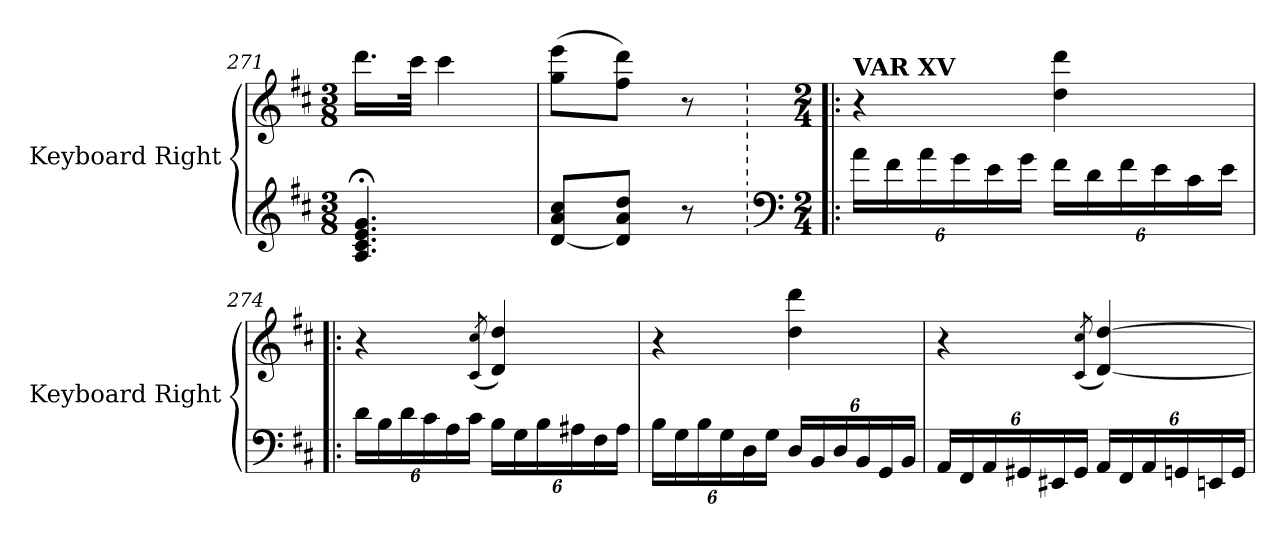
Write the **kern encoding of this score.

**kern	**kern
*part1	*part1
*staff2	*staff1
*I"Keyboard Right	*
*I'Keyboard Right	*
*clefG2	*clefG2
*k[f#c#]	*k[f#c#]
*D:	*D:
*M3/8	*M3/8
=271	=271
4.A/;< 4.c#/;< 4.e/;< 4.g/;<	16.ddd\LL
.	32ccc#\JJk
.	4ccc#\
=272	=272
[8d/ 8a/ 8cc#/L	(>8gg\ 8eee\L
8d/] 8a/ 8dd/J	8ff#\ 8ddd\J)
8r	8r
=273|!:	=273|!:
*clefF4	*
*M2/4	*M2/4
*Xbrackettup	*
!	!LO:TX:a:B:t=VAR XV
24a\LL	4r
24f#\	.
24a\	.
24g\	.
24e\	.
24g\JJ	.
24f#\LL	4dd\ 4ddd\
24d\	.
24f#\	.
24e\	.
24c#\	.
24e\JJ	.
!!LO:LB:g=z
=274	=274
24d\LL	4r
24B\	.
24d\	.
24c#\	.
24A\	.
24c#\JJ	.
.	(<8qc#/ 8qcc#/
24B\LL	4d/ 4dd/)
24G\	.
24B\	.
24A#X\	.
24F#\	.
24A#\JJ	.
=275	=275
24B\LL	4r
24G\	.
24B\	.
24G\	.
24D\	.
24G\JJ	.
24D/LL	4dd\ 4ddd\
24BB/	.
24D/	.
24BB/	.
24GG/	.
24BB/JJ	.
=276	=276
24AA/LL	4r
24FF#/	.
24AA/	.
24GG#X/	.
24EE#X/	.
24GG#/JJ	.
.	(<8qc#/ 8qcc#/
24AA/LL	[4d/ [4dd/)
24FF#/	.
24AA/	.
24GGn/	.
24EEn/	.
24GG/JJ	.
=	=
*-	*-
